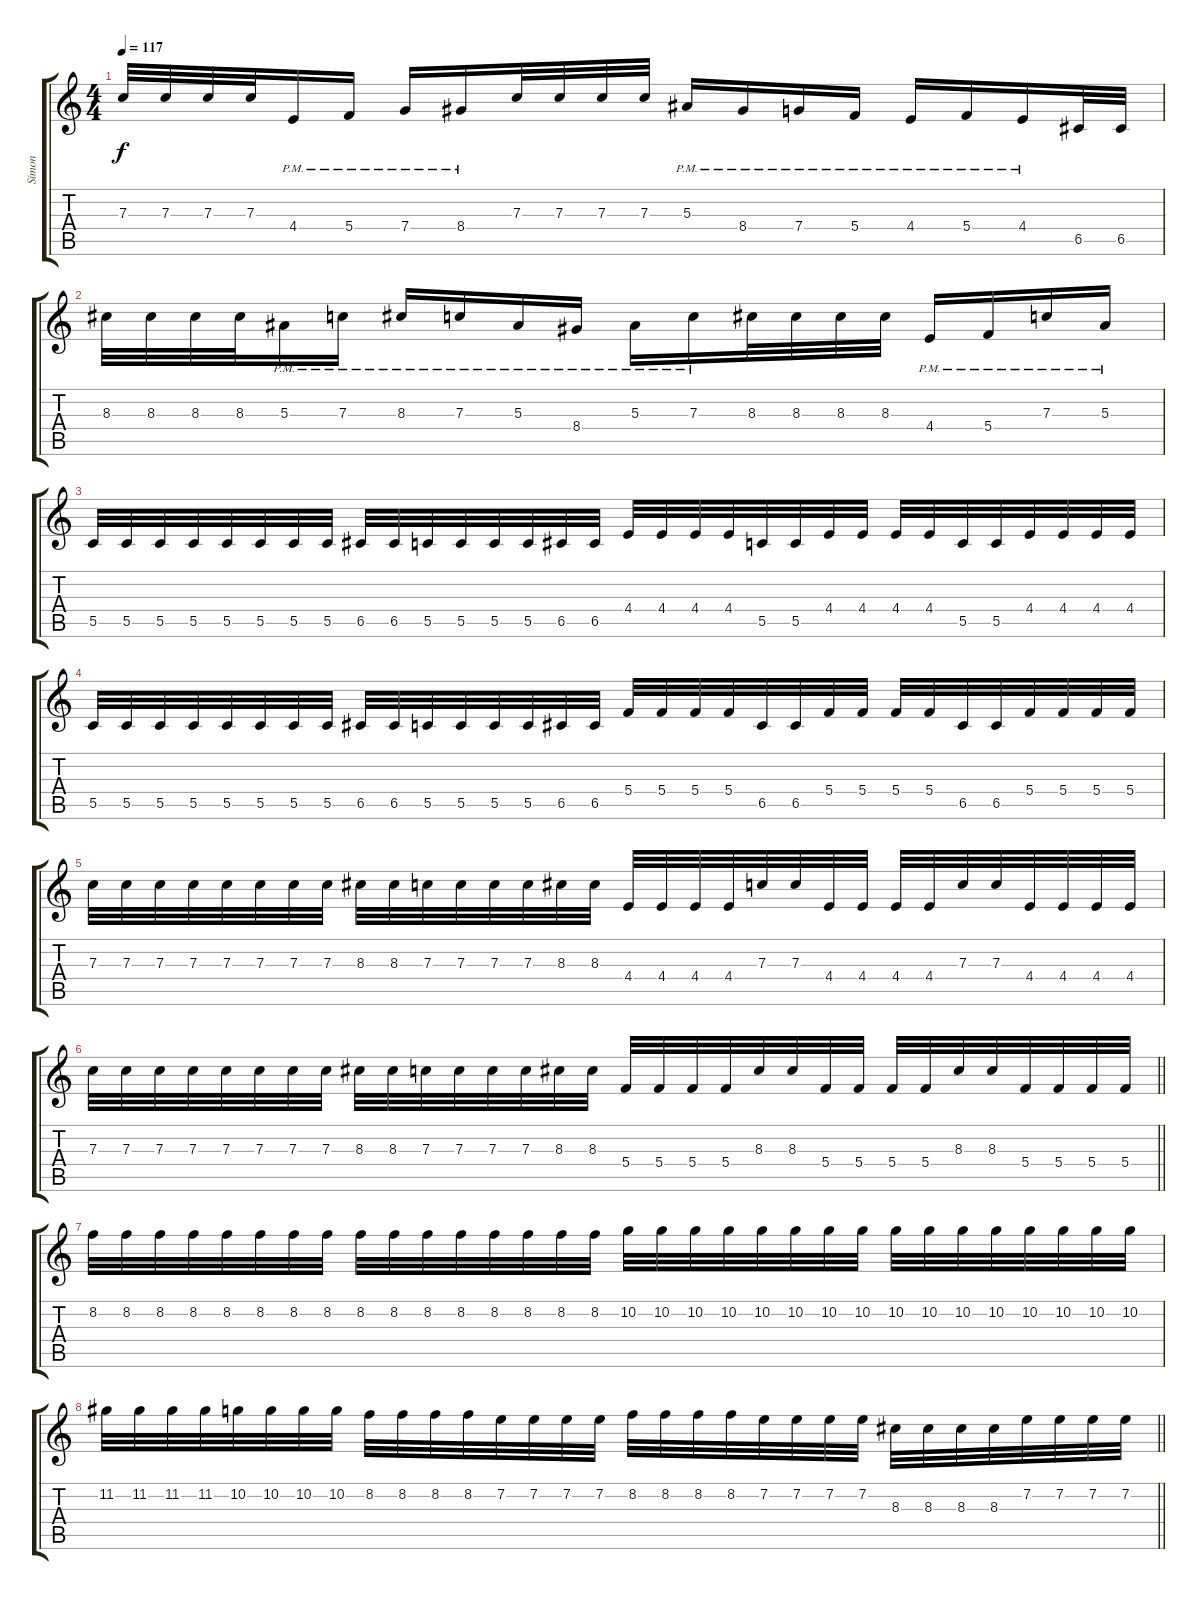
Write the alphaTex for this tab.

\track ("Símon" "Símon") {instrument distortionguitar}
\staff {score tabs}
\tuning (D4 A3 F3 C3 G2 D2) {hide}
\ts (4 4)
\tempo 117
\clef g2
\ks c
7.3.32{dy f} 7.3.32 7.3.32 7.3.32 4.4{pm}.16 5.4{pm}.16 7.4{pm}.16 8.4{pm}.16 7.3.32 7.3.32 7.3.32 7.3.32 5.3{pm}.16 8.4{pm}.16 7.4{pm}.16 5.4{pm}.16 4.4{pm}.16 5.4{pm}.16 4.4{pm}.16 6.5.32 6.5.32 |
8.3.32 8.3.32 8.3.32 8.3.32 5.3{pm}.16 7.3{pm}.16 8.3{pm}.16 7.3{pm}.16 5.3{pm}.16 8.4{pm}.16 5.3{pm}.16 7.3{pm}.16 8.3.32 8.3.32 8.3.32 8.3.32 4.4{pm}.16 5.4{pm}.16 7.3{pm}.16 5.3{pm}.16 |
5.5.32 5.5.32 5.5.32 5.5.32 5.5.32 5.5.32 5.5.32 5.5.32 6.5.32 6.5.32 5.5.32 5.5.32 5.5.32 5.5.32 6.5.32 6.5.32 4.4.32 4.4.32 4.4.32 4.4.32 5.5.32 5.5.32 4.4.32 4.4.32 4.4.32 4.4.32 5.5.32 5.5.32 4.4.32 4.4.32 4.4.32 4.4.32 |
5.5.32 5.5.32 5.5.32 5.5.32 5.5.32 5.5.32 5.5.32 5.5.32 6.5.32 6.5.32 5.5.32 5.5.32 5.5.32 5.5.32 6.5.32 6.5.32 5.4.32 5.4.32 5.4.32 5.4.32 6.5.32 6.5.32 5.4.32 5.4.32 5.4.32 5.4.32 6.5.32 6.5.32 5.4.32 5.4.32 5.4.32 5.4.32 |
7.3.32 7.3.32 7.3.32 7.3.32 7.3.32 7.3.32 7.3.32 7.3.32 8.3.32 8.3.32 7.3.32 7.3.32 7.3.32 7.3.32 8.3.32 8.3.32 4.4.32 4.4.32 4.4.32 4.4.32 7.3.32 7.3.32 4.4.32 4.4.32 4.4.32 4.4.32 7.3.32 7.3.32 4.4.32 4.4.32 4.4.32 4.4.32 |
\barLineRight lightlight
7.3.32 7.3.32 7.3.32 7.3.32 7.3.32 7.3.32 7.3.32 7.3.32 8.3.32 8.3.32 7.3.32 7.3.32 7.3.32 7.3.32 8.3.32 8.3.32 5.4.32 5.4.32 5.4.32 5.4.32 8.3.32 8.3.32 5.4.32 5.4.32 5.4.32 5.4.32 8.3.32 8.3.32 5.4.32 5.4.32 5.4.32 5.4.32 |
8.2.32 8.2.32 8.2.32 8.2.32 8.2.32 8.2.32 8.2.32 8.2.32 8.2.32 8.2.32 8.2.32 8.2.32 8.2.32 8.2.32 8.2.32 8.2.32 10.2.32 10.2.32 10.2.32 10.2.32 10.2.32 10.2.32 10.2.32 10.2.32 10.2.32 10.2.32 10.2.32 10.2.32 10.2.32 10.2.32 10.2.32 10.2.32 |
\barLineRight lightlight
11.2.32 11.2.32 11.2.32 11.2.32 10.2.32 10.2.32 10.2.32 10.2.32 8.2.32 8.2.32 8.2.32 8.2.32 7.2.32 7.2.32 7.2.32 7.2.32 8.2.32 8.2.32 8.2.32 8.2.32 7.2.32 7.2.32 7.2.32 7.2.32 8.3.32 8.3.32 8.3.32 8.3.32 7.2.32 7.2.32 7.2.32 7.2.32
